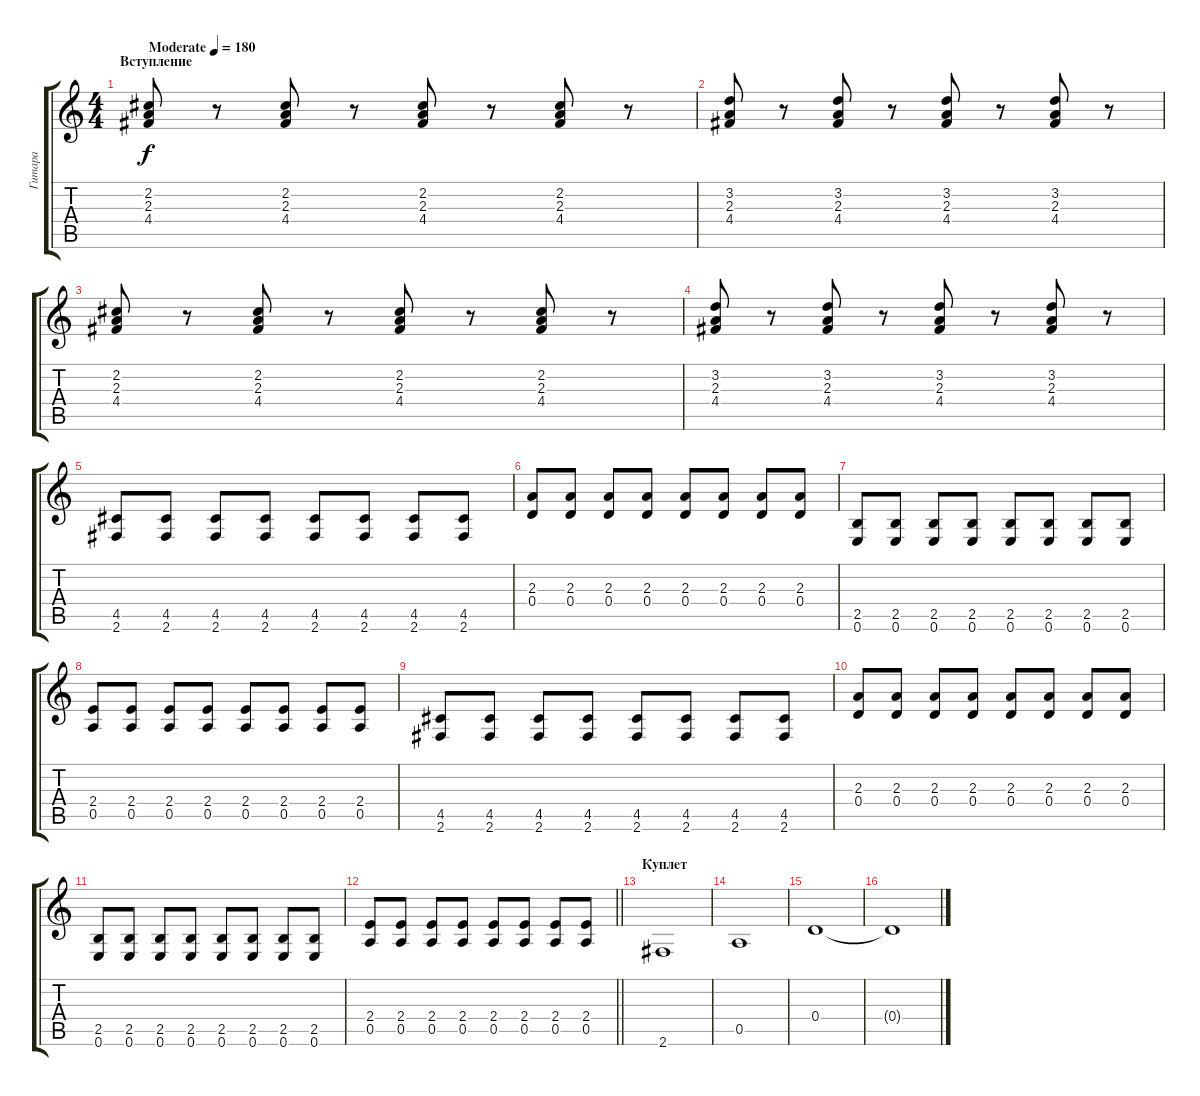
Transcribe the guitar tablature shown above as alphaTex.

\track ("Гитара" "Гитара") {instrument distortionguitar}
\staff {score tabs}
\tuning (E4 B3 G3 D3 A2 E2) {hide}
\ts (4 4)
\section ("" "Вступление")
\tempo (180 "Moderate")
\clef g2
\ks c
(2.2 2.3 4.4).8{dy f instrument distortionguitar} r.8 (2.2 2.3 4.4).8 r.8 (2.2 2.3 4.4).8 r.8 (2.2 2.3 4.4).8 r.8 |
(3.2 2.3 4.4).8 r.8 (3.2 2.3 4.4).8 r.8 (3.2 2.3 4.4).8 r.8 (3.2 2.3 4.4).8 r.8 |
(2.2 2.3 4.4).8 r.8 (2.2 2.3 4.4).8 r.8 (2.2 2.3 4.4).8 r.8 (2.2 2.3 4.4).8 r.8 |
(3.2 2.3 4.4).8 r.8 (3.2 2.3 4.4).8 r.8 (3.2 2.3 4.4).8 r.8 (3.2 2.3 4.4).8 r.8 |
(4.5 2.6).8 (4.5 2.6).8 (4.5 2.6).8 (4.5 2.6).8 (4.5 2.6).8 (4.5 2.6).8 (4.5 2.6).8 (4.5 2.6).8 |
(2.3 0.4).8 (2.3 0.4).8 (2.3 0.4).8 (2.3 0.4).8 (2.3 0.4).8 (2.3 0.4).8 (2.3 0.4).8 (2.3 0.4).8 |
(2.5 0.6).8 (2.5 0.6).8 (2.5 0.6).8 (2.5 0.6).8 (2.5 0.6).8 (2.5 0.6).8 (2.5 0.6).8 (2.5 0.6).8 |
(2.4 0.5).8 (2.4 0.5).8 (2.4 0.5).8 (2.4 0.5).8 (2.4 0.5).8 (2.4 0.5).8 (2.4 0.5).8 (2.4 0.5).8 |
(4.5 2.6).8 (4.5 2.6).8 (4.5 2.6).8 (4.5 2.6).8 (4.5 2.6).8 (4.5 2.6).8 (4.5 2.6).8 (4.5 2.6).8 |
(2.3 0.4).8 (2.3 0.4).8 (2.3 0.4).8 (2.3 0.4).8 (2.3 0.4).8 (2.3 0.4).8 (2.3 0.4).8 (2.3 0.4).8 |
(2.5 0.6).8 (2.5 0.6).8 (2.5 0.6).8 (2.5 0.6).8 (2.5 0.6).8 (2.5 0.6).8 (2.5 0.6).8 (2.5 0.6).8 |
\barLineRight lightlight
(2.4 0.5).8 (2.4 0.5).8 (2.4 0.5).8 (2.4 0.5).8 (2.4 0.5).8 (2.4 0.5).8 (2.4 0.5).8 (2.4 0.5).8 |
\section ("" "Куплет")
2.6.1 |
0.5.1 |
0.4.1 |
0.4{t}.1
